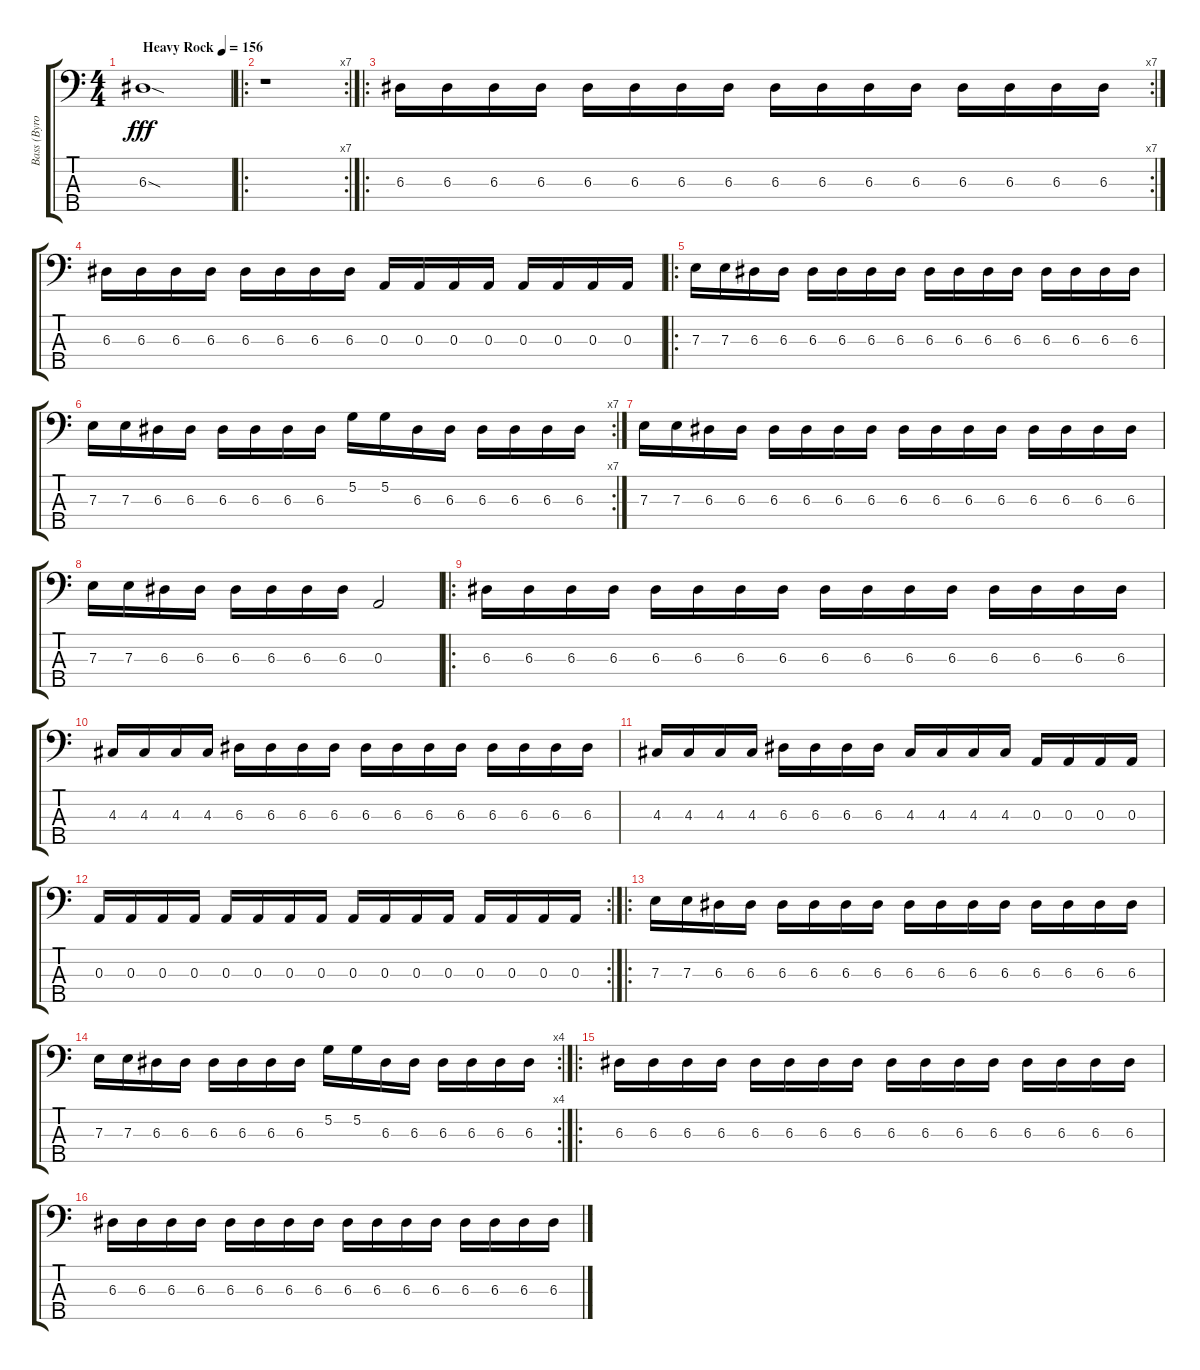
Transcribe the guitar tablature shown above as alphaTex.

\track ("Bass (Byron Stroud)" "Bass (Byro") {instrument electricbasspick}
\staff {score tabs}
\tuning (G2 D2 A1 E1 B0) {hide}
\ts (4 4)
\tempo (156 "Heavy Rock")
\clef f4
\ks c
6.3{sod}.1{dy fff instrument electricbasspick} |
\ro
\rc 7
r.1 |
\ro
\rc 7
6.3.16 6.3.16 6.3.16 6.3.16 6.3.16 6.3.16 6.3.16 6.3.16 6.3.16 6.3.16 6.3.16 6.3.16 6.3.16 6.3.16 6.3.16 6.3.16 |
6.3.16 6.3.16 6.3.16 6.3.16 6.3.16 6.3.16 6.3.16 6.3.16 0.3.16 0.3.16 0.3.16 0.3.16 0.3.16 0.3.16 0.3.16 0.3.16 |
\ro
7.3.16 7.3.16 6.3.16 6.3.16 6.3.16 6.3.16 6.3.16 6.3.16 6.3.16 6.3.16 6.3.16 6.3.16 6.3.16 6.3.16 6.3.16 6.3.16 |
\rc 7
7.3.16 7.3.16 6.3.16 6.3.16 6.3.16 6.3.16 6.3.16 6.3.16 5.2.16 5.2.16 6.3.16 6.3.16 6.3.16 6.3.16 6.3.16 6.3.16 |
7.3.16 7.3.16 6.3.16 6.3.16 6.3.16 6.3.16 6.3.16 6.3.16 6.3.16 6.3.16 6.3.16 6.3.16 6.3.16 6.3.16 6.3.16 6.3.16 |
7.3.16 7.3.16 6.3.16 6.3.16 6.3.16 6.3.16 6.3.16 6.3.16 0.3.2 |
\ro
6.3.16 6.3.16 6.3.16 6.3.16 6.3.16 6.3.16 6.3.16 6.3.16 6.3.16 6.3.16 6.3.16 6.3.16 6.3.16 6.3.16 6.3.16 6.3.16 |
4.3.16 4.3.16 4.3.16 4.3.16 6.3.16 6.3.16 6.3.16 6.3.16 6.3.16 6.3.16 6.3.16 6.3.16 6.3.16 6.3.16 6.3.16 6.3.16 |
4.3.16 4.3.16 4.3.16 4.3.16 6.3.16 6.3.16 6.3.16 6.3.16 4.3.16 4.3.16 4.3.16 4.3.16 0.3.16 0.3.16 0.3.16 0.3.16 |
\rc 2
0.3.16 0.3.16 0.3.16 0.3.16 0.3.16 0.3.16 0.3.16 0.3.16 0.3.16 0.3.16 0.3.16 0.3.16 0.3.16 0.3.16 0.3.16 0.3.16 |
\ro
7.3.16 7.3.16 6.3.16 6.3.16 6.3.16 6.3.16 6.3.16 6.3.16 6.3.16 6.3.16 6.3.16 6.3.16 6.3.16 6.3.16 6.3.16 6.3.16 |
\rc 4
7.3.16 7.3.16 6.3.16 6.3.16 6.3.16 6.3.16 6.3.16 6.3.16 5.2.16 5.2.16 6.3.16 6.3.16 6.3.16 6.3.16 6.3.16 6.3.16 |
\ro
6.3.16 6.3.16 6.3.16 6.3.16 6.3.16 6.3.16 6.3.16 6.3.16 6.3.16 6.3.16 6.3.16 6.3.16 6.3.16 6.3.16 6.3.16 6.3.16 |
6.3.16 6.3.16 6.3.16 6.3.16 6.3.16 6.3.16 6.3.16 6.3.16 6.3.16 6.3.16 6.3.16 6.3.16 6.3.16 6.3.16 6.3.16 6.3.16
